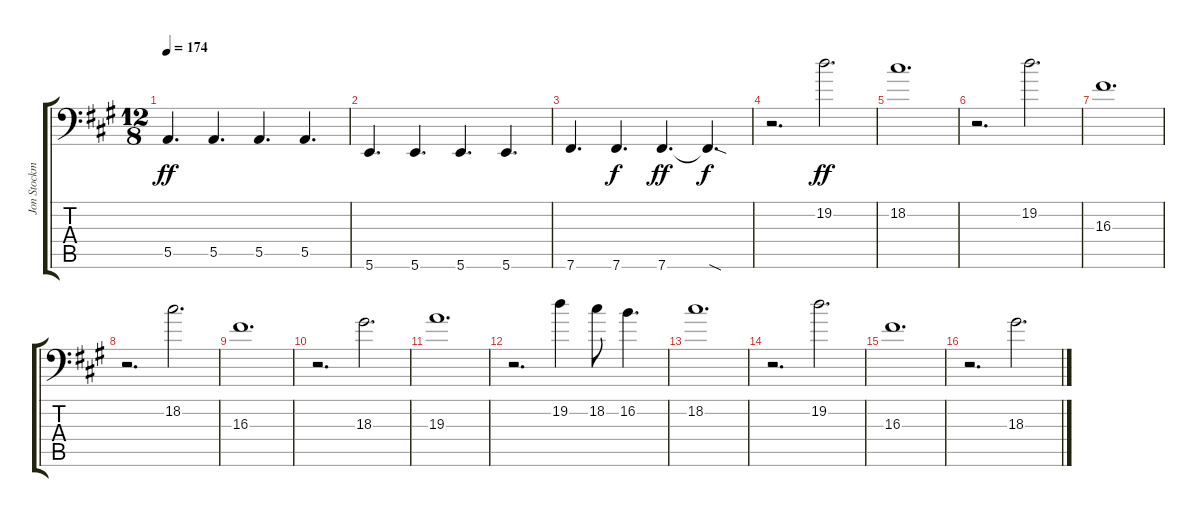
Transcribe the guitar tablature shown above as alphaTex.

\track ("Jon Stockman (6-str. bass)" "Jon Stockm") {instrument electricbassfinger}
\staff {score tabs}
\tuning (C3 G2 D2 A1 E1 B0) {hide}
\ts (12 8)
\tempo 174
\clef f4
\ks a
5.5.4{d dy ff} 5.5.4{d} 5.5.4{d} 5.5.4{d} |
5.6.4{d} 5.6.4{d} 5.6.4{d} 5.6.4{d} |
7.6.4{d} 7.6.4{d dy f} 7.6.4{d dy ff} 7.6{sod t}.4{d dy f} |
r.2{d} 19.2.2{d dy ff} |
18.2.1{d} |
r.2{d} 19.2.2{d} |
16.3.1{d} |
r.2{d} 18.2.2{d} |
16.3.1{d} |
r.2{d} 18.3.2{d} |
19.3.1{d} |
r.2{d} 19.2.4 18.2.8 16.2.4{d} |
18.2.1{d} |
r.2{d} 19.2.2{d} |
16.3.1{d} |
r.2{d} 18.3.2{d}
